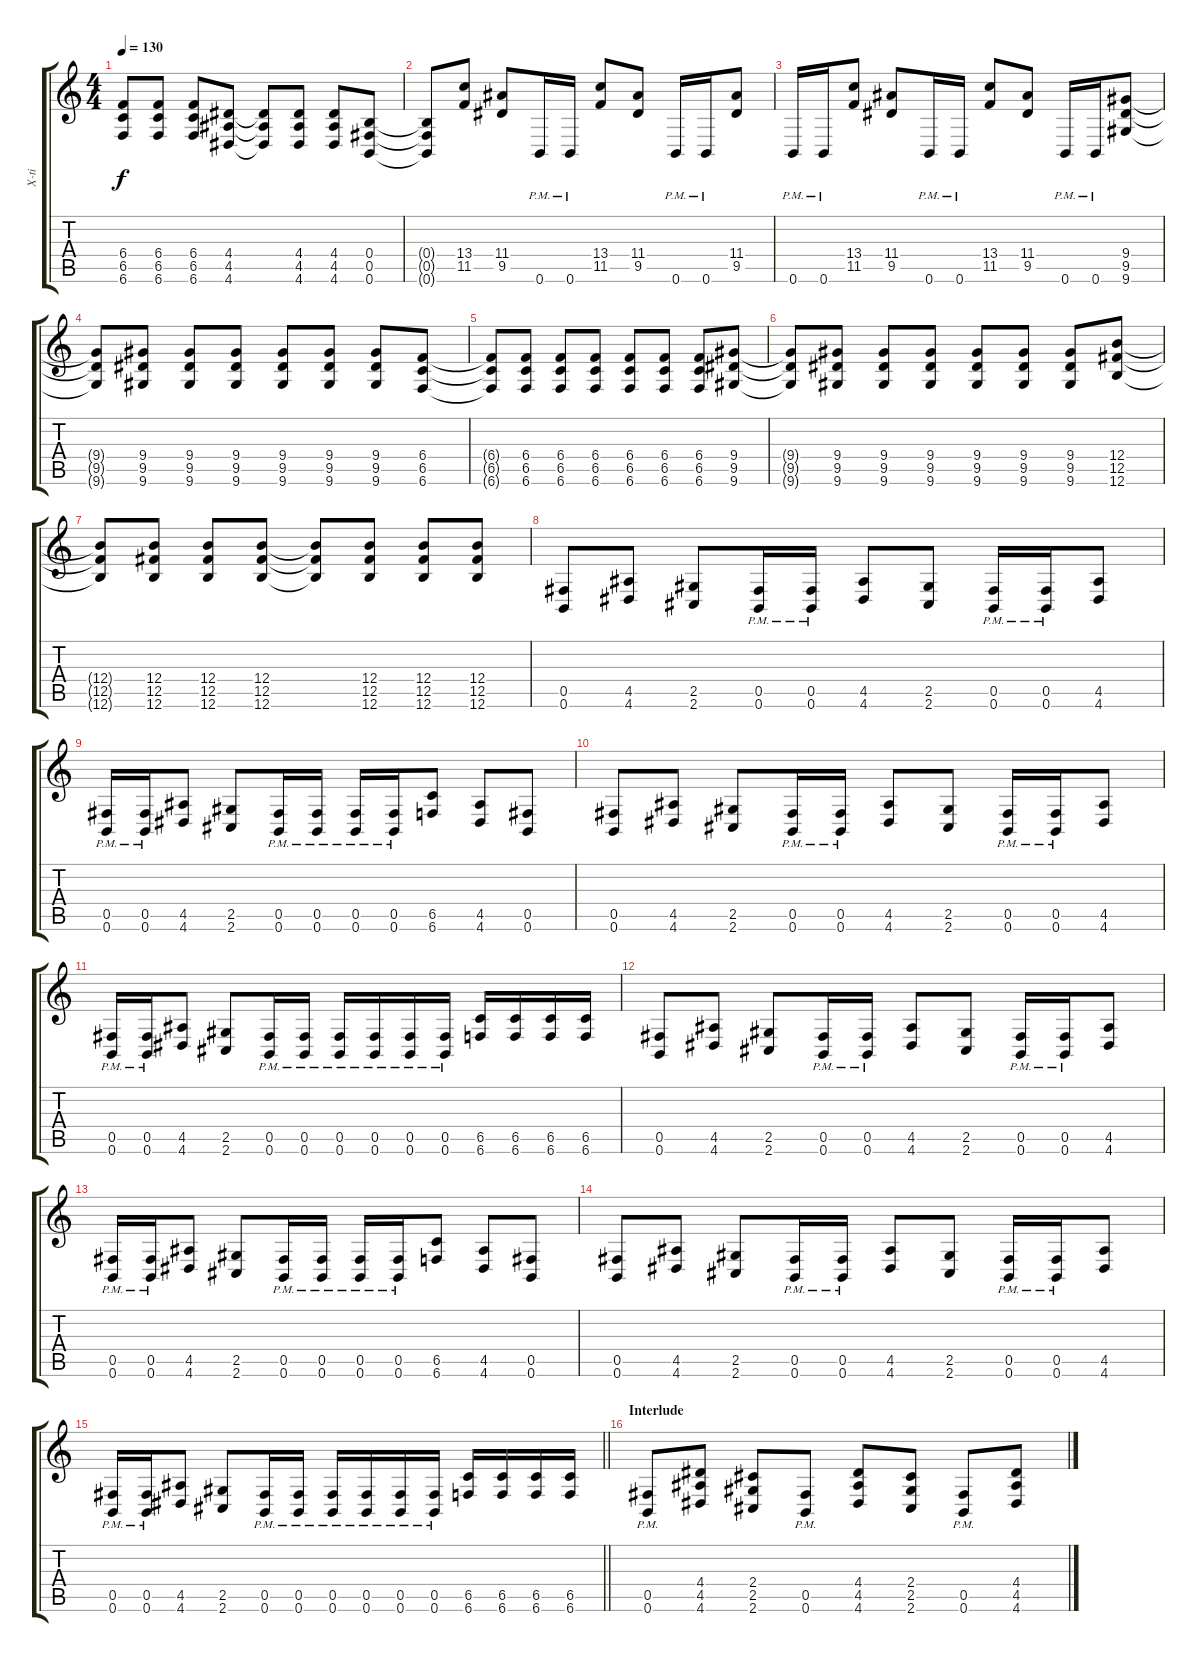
\track ("X-ti" "X-ti") {instrument distortionguitar}
\staff {score tabs}
\tuning (Db4 Ab3 E3 B2 Gb2 B1) {hide}
\ts (4 4)
\tempo 130
\clef g2
\ks c
(6.4{t} 6.5{t} 6.6{t}).8{dy f} (6.4 6.5 6.6).8 (6.4 6.5 6.6).8 (4.4 4.5 4.6).8 (4.4{t} 4.5{t} 4.6{t}).8 (4.4 4.5 4.6).8 (4.4 4.5 4.6).8 (0.4 0.5 0.6).8 |
(0.4{t} 0.5{t} 0.6{t}).8 (13.4 11.5).8 (11.4 9.5).8 0.6{pm}.16 0.6{pm}.16 (13.4 11.5).8 (11.4 9.5).8 0.6{pm}.16 0.6{pm}.16 (11.4 9.5).8 |
0.6{pm}.16 0.6{pm}.16 (13.4 11.5).8 (11.4 9.5).8 0.6{pm}.16 0.6{pm}.16 (13.4 11.5).8 (11.4 9.5).8 0.6{pm}.16 0.6{pm}.16 (9.4 9.5 9.6).8 |
(9.4{t} 9.5{t} 9.6{t}).8 (9.4 9.5 9.6).8 (9.4 9.5 9.6).8 (9.4 9.5 9.6).8 (9.4 9.5 9.6).8 (9.4 9.5 9.6).8 (9.4 9.5 9.6).8 (6.4 6.5 6.6).8 |
(6.4{t} 6.5{t} 6.6{t}).8 (6.4 6.5 6.6).8 (6.4 6.5 6.6).8 (6.4 6.5 6.6).8 (6.4 6.5 6.6).8 (6.4 6.5 6.6).8 (6.4 6.5 6.6).8 (9.4 9.5 9.6).8 |
(9.4{t} 9.5{t} 9.6{t}).8 (9.4 9.5 9.6).8 (9.4 9.5 9.6).8 (9.4 9.5 9.6).8 (9.4 9.5 9.6).8 (9.4 9.5 9.6).8 (9.4 9.5 9.6).8 (12.4 12.5 12.6).8 |
(12.4{t} 12.5{t} 12.6{t}).8 (12.4 12.5 12.6).8 (12.4 12.5 12.6).8 (12.4 12.5 12.6).8 (12.4{t} 12.5{t} 12.6{t}).8 (12.4 12.5 12.6).8 (12.4 12.5 12.6).8 (12.4 12.5 12.6).8 |
(0.5 0.6).8 (4.5 4.6).8 (2.5 2.6).8 (0.5{pm} 0.6{pm}).16 (0.5{pm} 0.6{pm}).16 (4.5 4.6).8 (2.5 2.6).8 (0.5{pm} 0.6{pm}).16 (0.5{pm} 0.6{pm}).16 (4.5 4.6).8 |
(0.5{pm} 0.6{pm}).16 (0.5{pm} 0.6{pm}).16 (4.5 4.6).8 (2.5 2.6).8 (0.5{pm} 0.6{pm}).16 (0.5{pm} 0.6{pm}).16 (0.5{pm} 0.6{pm}).16 (0.5{pm} 0.6{pm}).16 (6.5 6.6).8 (4.5 4.6).8 (0.5 0.6).8 |
(0.5 0.6).8 (4.5 4.6).8 (2.5 2.6).8 (0.5{pm} 0.6{pm}).16 (0.5{pm} 0.6{pm}).16 (4.5 4.6).8 (2.5 2.6).8 (0.5{pm} 0.6{pm}).16 (0.5{pm} 0.6{pm}).16 (4.5 4.6).8 |
(0.5{pm} 0.6{pm}).16 (0.5{pm} 0.6{pm}).16 (4.5 4.6).8 (2.5 2.6).8 (0.5{pm} 0.6{pm}).16 (0.5{pm} 0.6{pm}).16 (0.5{pm} 0.6{pm}).16 (0.5{pm} 0.6{pm}).16 (0.5{pm} 0.6{pm}).16 (0.5{pm} 0.6{pm}).16 (6.5 6.6).16 (6.5 6.6).16 (6.5 6.6).16 (6.5 6.6).16 |
(0.5 0.6).8 (4.5 4.6).8 (2.5 2.6).8 (0.5{pm} 0.6{pm}).16 (0.5{pm} 0.6{pm}).16 (4.5 4.6).8 (2.5 2.6).8 (0.5{pm} 0.6{pm}).16 (0.5{pm} 0.6{pm}).16 (4.5 4.6).8 |
(0.5{pm} 0.6{pm}).16 (0.5{pm} 0.6{pm}).16 (4.5 4.6).8 (2.5 2.6).8 (0.5{pm} 0.6{pm}).16 (0.5{pm} 0.6{pm}).16 (0.5{pm} 0.6{pm}).16 (0.5{pm} 0.6{pm}).16 (6.5 6.6).8 (4.5 4.6).8 (0.5 0.6).8 |
(0.5 0.6).8 (4.5 4.6).8 (2.5 2.6).8 (0.5{pm} 0.6{pm}).16 (0.5{pm} 0.6{pm}).16 (4.5 4.6).8 (2.5 2.6).8 (0.5{pm} 0.6{pm}).16 (0.5{pm} 0.6{pm}).16 (4.5 4.6).8 |
\barLineRight lightlight
(0.5{pm} 0.6{pm}).16 (0.5{pm} 0.6{pm}).16 (4.5 4.6).8 (2.5 2.6).8 (0.5{pm} 0.6{pm}).16 (0.5{pm} 0.6{pm}).16 (0.5{pm} 0.6{pm}).16 (0.5{pm} 0.6{pm}).16 (0.5{pm} 0.6{pm}).16 (0.5{pm} 0.6{pm}).16 (6.5 6.6).16 (6.5 6.6).16 (6.5 6.6).16 (6.5 6.6).16 |
\section ("" "Interlude")
(0.5{pm} 0.6{pm}).8 (4.4 4.5 4.6).8 (2.4 2.5 2.6).8 (0.5{pm} 0.6{pm}).8 (4.4 4.5 4.6).8 (2.4 2.5 2.6).8 (0.5{pm} 0.6{pm}).8 (4.4 4.5 4.6).8
